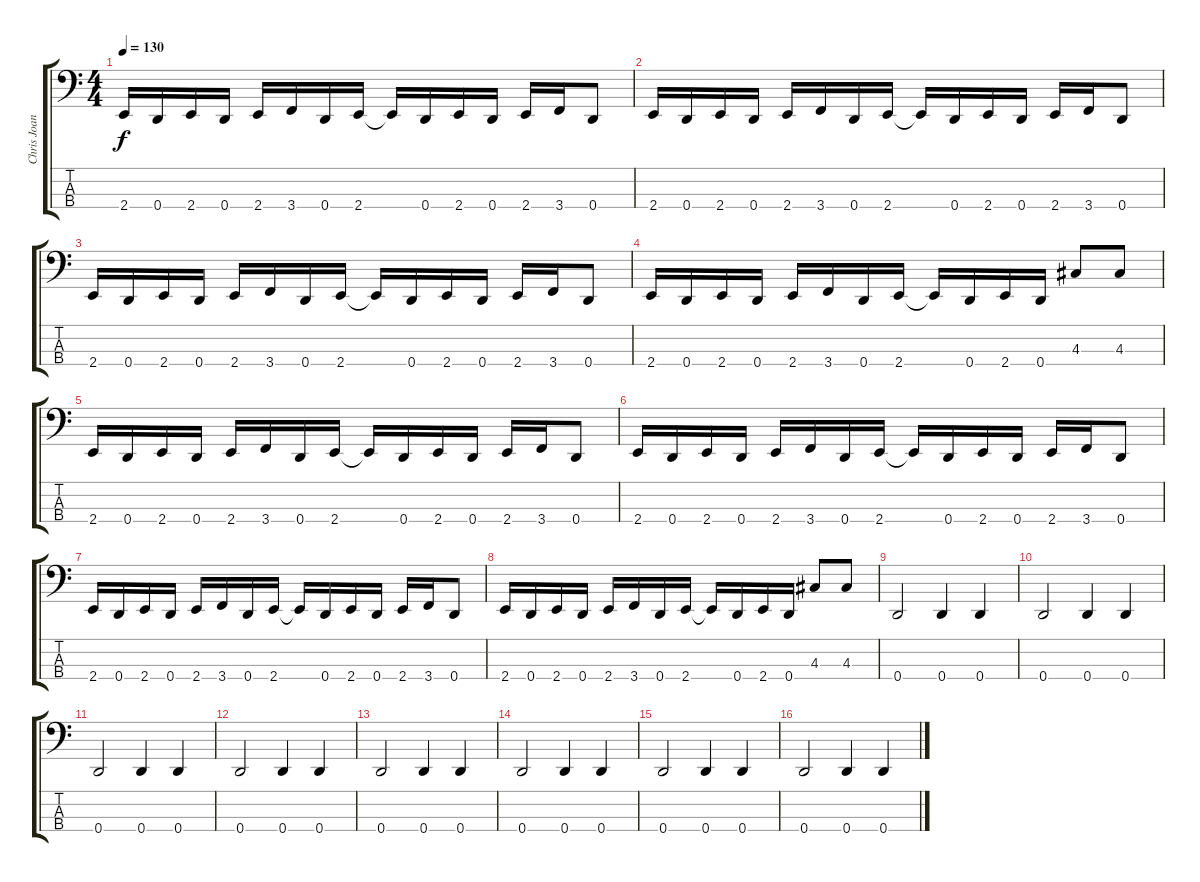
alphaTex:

\track ("Chris Joannou (Bass)" "Chris Joan") {instrument electricbassfinger}
\staff {score tabs}
\tuning (G2 D2 A1 D1) {hide}
\ts (4 4)
\tempo 130
\clef f4
\ks c
2.4.16{dy f} 0.4.16 2.4.16 0.4.16 2.4.16 3.4.16 0.4.16 2.4.16 2.4{t}.16 0.4.16 2.4.16 0.4.16 2.4.16 3.4.16 0.4.8 |
2.4.16 0.4.16 2.4.16 0.4.16 2.4.16 3.4.16 0.4.16 2.4.16 2.4{t}.16 0.4.16 2.4.16 0.4.16 2.4.16 3.4.16 0.4.8 |
2.4.16 0.4.16 2.4.16 0.4.16 2.4.16 3.4.16 0.4.16 2.4.16 2.4{t}.16 0.4.16 2.4.16 0.4.16 2.4.16 3.4.16 0.4.8 |
2.4.16 0.4.16 2.4.16 0.4.16 2.4.16 3.4.16 0.4.16 2.4.16 2.4{t}.16 0.4.16 2.4.16 0.4.16 4.3.8 4.3.8 |
2.4.16 0.4.16 2.4.16 0.4.16 2.4.16 3.4.16 0.4.16 2.4.16 2.4{t}.16 0.4.16 2.4.16 0.4.16 2.4.16 3.4.16 0.4.8 |
2.4.16 0.4.16 2.4.16 0.4.16 2.4.16 3.4.16 0.4.16 2.4.16 2.4{t}.16 0.4.16 2.4.16 0.4.16 2.4.16 3.4.16 0.4.8 |
2.4.16 0.4.16 2.4.16 0.4.16 2.4.16 3.4.16 0.4.16 2.4.16 2.4{t}.16 0.4.16 2.4.16 0.4.16 2.4.16 3.4.16 0.4.8 |
2.4.16 0.4.16 2.4.16 0.4.16 2.4.16 3.4.16 0.4.16 2.4.16 2.4{t}.16 0.4.16 2.4.16 0.4.16 4.3.8 4.3.8 |
0.4.2 0.4.4 0.4.4 |
0.4.2 0.4.4 0.4.4 |
0.4.2 0.4.4 0.4.4 |
0.4.2 0.4.4 0.4.4 |
0.4.2 0.4.4 0.4.4 |
0.4.2 0.4.4 0.4.4 |
0.4.2 0.4.4 0.4.4 |
0.4.2 0.4.4 0.4.4
